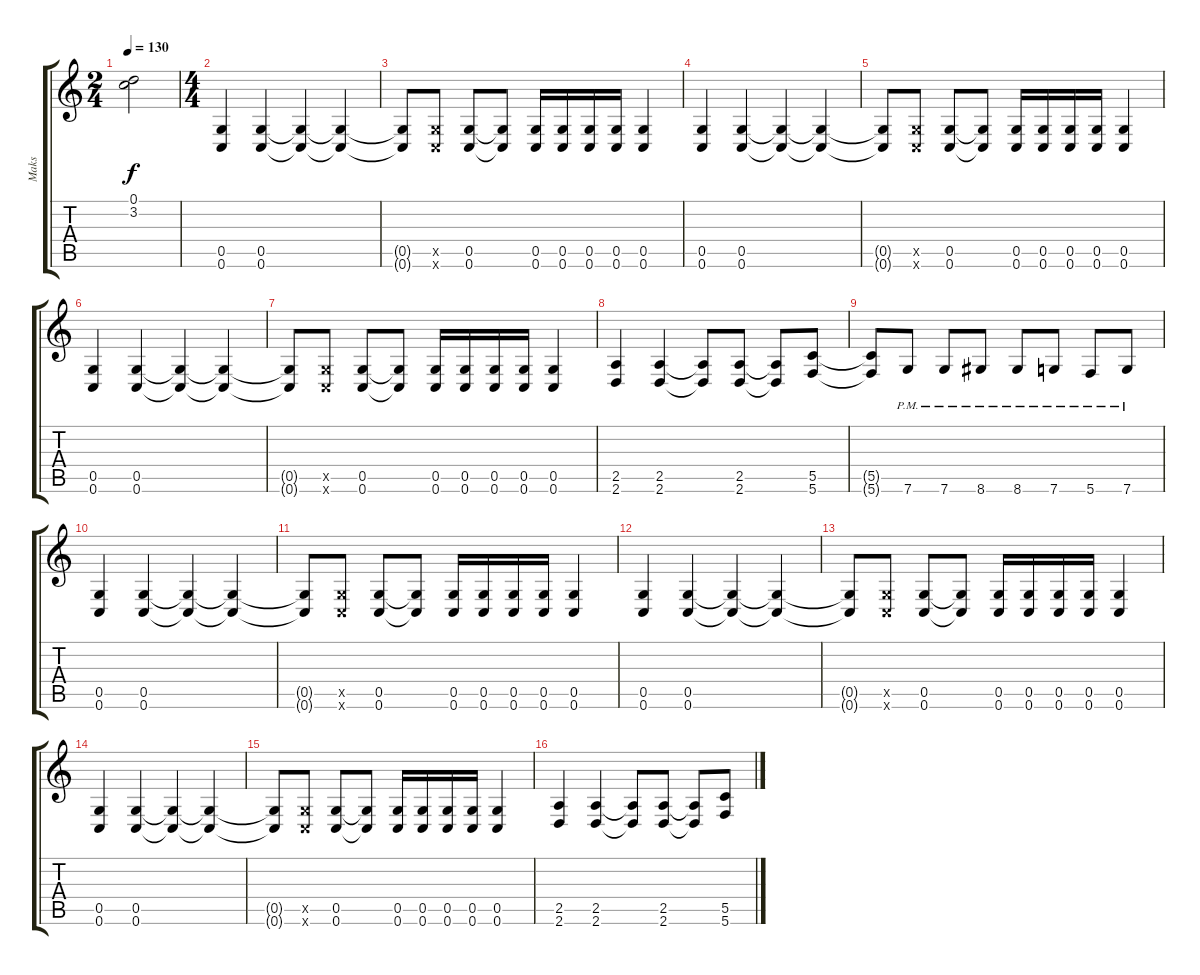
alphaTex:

\track ("Maks" "Maks") {instrument distortionguitar}
\staff {score tabs}
\tuning (D4 A3 F3 C3 G2 C2) {hide}
\ts (2 4)
\tempo 130
\clef g2
\ks c
(0.1{t} 3.2{t}).2{dy f} |
\ts (4 4)
(0.5 0.6).4 (0.5 0.6).4 (0.5{t} 0.6{t}).4 (0.5{t} 0.6{t}).4 |
(0.5{t} 0.6{t}).8 (0.5{x} 0.6{x}).8 (0.5 0.6).8 (0.5{t} 0.6{t}).8 (0.5 0.6).16 (0.5 0.6).16 (0.5 0.6).16 (0.5 0.6).16 (0.5 0.6).4 |
(0.5 0.6).4 (0.5 0.6).4 (0.5{t} 0.6{t}).4 (0.5{t} 0.6{t}).4 |
(0.5{t} 0.6{t}).8 (0.5{x} 0.6{x}).8 (0.5 0.6).8 (0.5{t} 0.6{t}).8 (0.5 0.6).16 (0.5 0.6).16 (0.5 0.6).16 (0.5 0.6).16 (0.5 0.6).4 |
(0.5 0.6).4 (0.5 0.6).4 (0.5{t} 0.6{t}).4 (0.5{t} 0.6{t}).4 |
(0.5{t} 0.6{t}).8 (0.5{x} 0.6{x}).8 (0.5 0.6).8 (0.5{t} 0.6{t}).8 (0.5 0.6).16 (0.5 0.6).16 (0.5 0.6).16 (0.5 0.6).16 (0.5 0.6).4 |
(2.5 2.6).4 (2.5 2.6).4 (2.5{t} 2.6{t}).8 (2.5 2.6).8 (2.5{t} 2.6{t}).8 (5.5 5.6).8 |
(5.5{t} 5.6{t}).8 7.6{pm}.8 7.6{pm}.8 8.6{pm}.8 8.6{pm}.8 7.6{pm}.8 5.6{pm}.8 7.6{pm}.8 |
(0.5 0.6).4 (0.5 0.6).4 (0.5{t} 0.6{t}).4 (0.5{t} 0.6{t}).4 |
(0.5{t} 0.6{t}).8 (0.5{x} 0.6{x}).8 (0.5 0.6).8 (0.5{t} 0.6{t}).8 (0.5 0.6).16 (0.5 0.6).16 (0.5 0.6).16 (0.5 0.6).16 (0.5 0.6).4 |
(0.5 0.6).4 (0.5 0.6).4 (0.5{t} 0.6{t}).4 (0.5{t} 0.6{t}).4 |
(0.5{t} 0.6{t}).8 (0.5{x} 0.6{x}).8 (0.5 0.6).8 (0.5{t} 0.6{t}).8 (0.5 0.6).16 (0.5 0.6).16 (0.5 0.6).16 (0.5 0.6).16 (0.5 0.6).4 |
(0.5 0.6).4 (0.5 0.6).4 (0.5{t} 0.6{t}).4 (0.5{t} 0.6{t}).4 |
(0.5{t} 0.6{t}).8 (0.5{x} 0.6{x}).8 (0.5 0.6).8 (0.5{t} 0.6{t}).8 (0.5 0.6).16 (0.5 0.6).16 (0.5 0.6).16 (0.5 0.6).16 (0.5 0.6).4 |
(2.5 2.6).4 (2.5 2.6).4 (2.5{t} 2.6{t}).8 (2.5 2.6).8 (2.5{t} 2.6{t}).8 (5.5 5.6).8
